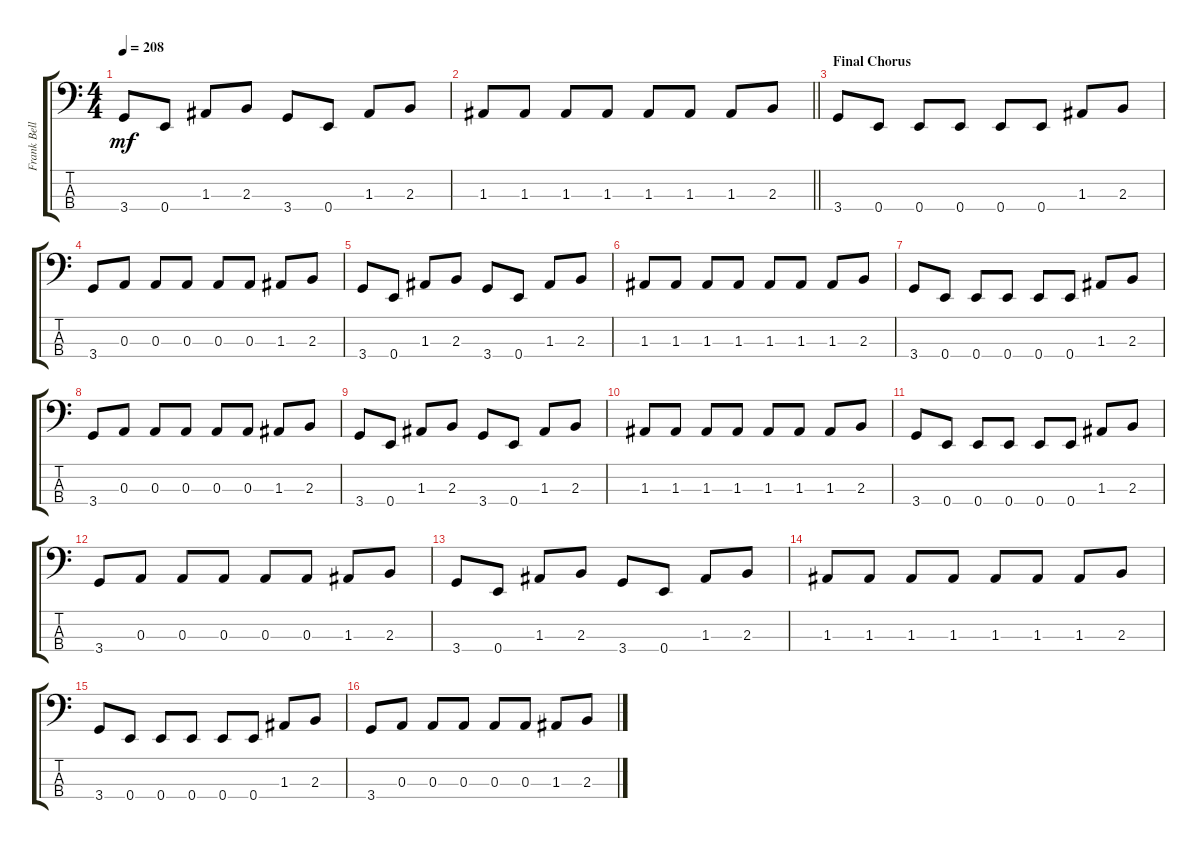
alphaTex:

\track ("Frank Bello" "Frank Bell") {instrument electricbassfinger}
\staff {score tabs}
\tuning (G2 D2 A1 E1) {hide}
\ts (4 4)
\tempo 208
\clef f4
\ks c
3.4.8{dy mf} 0.4.8 1.3.8 2.3.8 3.4.8 0.4.8 1.3.8 2.3.8 |
\barLineRight lightlight
1.3.8 1.3.8 1.3.8 1.3.8 1.3.8 1.3.8 1.3.8 2.3.8 |
\section ("" "Final Chorus")
3.4.8 0.4.8 0.4.8 0.4.8 0.4.8 0.4.8 1.3.8 2.3.8 |
3.4.8 0.3.8 0.3.8 0.3.8 0.3.8 0.3.8 1.3.8 2.3.8 |
3.4.8 0.4.8 1.3.8 2.3.8 3.4.8 0.4.8 1.3.8 2.3.8 |
1.3.8 1.3.8 1.3.8 1.3.8 1.3.8 1.3.8 1.3.8 2.3.8 |
3.4.8 0.4.8 0.4.8 0.4.8 0.4.8 0.4.8 1.3.8 2.3.8 |
3.4.8 0.3.8 0.3.8 0.3.8 0.3.8 0.3.8 1.3.8 2.3.8 |
3.4.8 0.4.8 1.3.8 2.3.8 3.4.8 0.4.8 1.3.8 2.3.8 |
1.3.8 1.3.8 1.3.8 1.3.8 1.3.8 1.3.8 1.3.8 2.3.8 |
3.4.8 0.4.8 0.4.8 0.4.8 0.4.8 0.4.8 1.3.8 2.3.8 |
3.4.8 0.3.8 0.3.8 0.3.8 0.3.8 0.3.8 1.3.8 2.3.8 |
3.4.8 0.4.8 1.3.8 2.3.8 3.4.8 0.4.8 1.3.8 2.3.8 |
1.3.8 1.3.8 1.3.8 1.3.8 1.3.8 1.3.8 1.3.8 2.3.8 |
3.4.8 0.4.8 0.4.8 0.4.8 0.4.8 0.4.8 1.3.8 2.3.8 |
3.4.8 0.3.8 0.3.8 0.3.8 0.3.8 0.3.8 1.3.8 2.3.8
